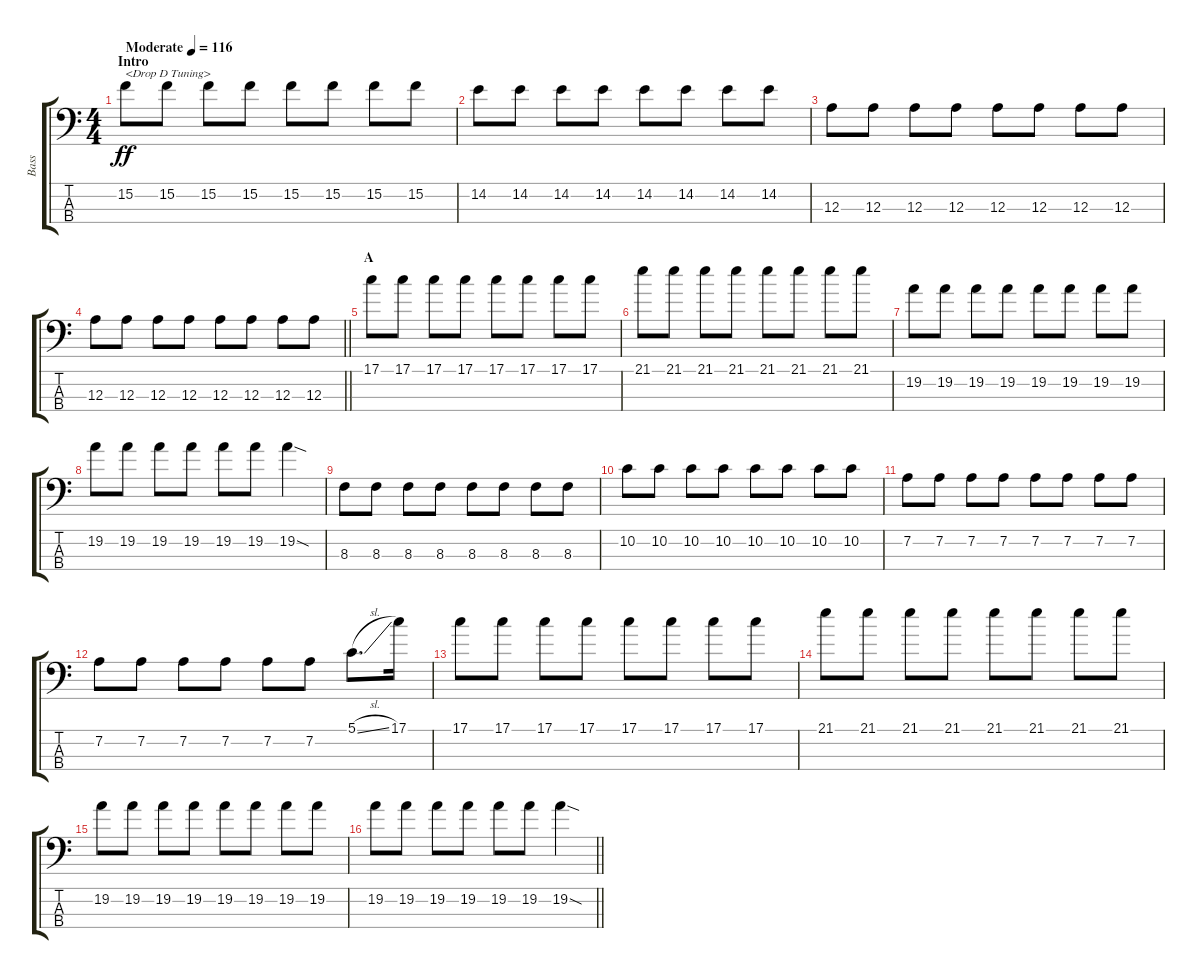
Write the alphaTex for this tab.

\track ("Bass" "Bass") {instrument electricbassfinger}
\staff {score tabs}
\tuning (G2 D2 A1 D1) {hide}
\ts (4 4)
\section ("" "Intro")
\tempo (116 "Moderate")
\clef f4
\ks c
15.2.8{txt "<Drop D Tuning>" dy ff instrument electricbassfinger} 15.2.8 15.2.8 15.2.8 15.2.8 15.2.8 15.2.8 15.2.8 |
14.2.8 14.2.8 14.2.8 14.2.8 14.2.8 14.2.8 14.2.8 14.2.8 |
12.3.8 12.3.8 12.3.8 12.3.8 12.3.8 12.3.8 12.3.8 12.3.8 |
\barLineRight lightlight
12.3.8 12.3.8 12.3.8 12.3.8 12.3.8 12.3.8 12.3.8 12.3.8 |
\section ("" "A")
17.1.8 17.1.8 17.1.8 17.1.8 17.1.8 17.1.8 17.1.8 17.1.8 |
21.1.8 21.1.8 21.1.8 21.1.8 21.1.8 21.1.8 21.1.8 21.1.8 |
19.2.8 19.2.8 19.2.8 19.2.8 19.2.8 19.2.8 19.2.8 19.2.8 |
19.2.8 19.2.8 19.2.8 19.2.8 19.2.8 19.2.8 19.2{sod}.4 |
8.3.8 8.3.8 8.3.8 8.3.8 8.3.8 8.3.8 8.3.8 8.3.8 |
10.2.8 10.2.8 10.2.8 10.2.8 10.2.8 10.2.8 10.2.8 10.2.8 |
7.2.8 7.2.8 7.2.8 7.2.8 7.2.8 7.2.8 7.2.8 7.2.8 |
7.2.8 7.2.8 7.2.8 7.2.8 7.2.8 7.2.8 5.1{sl}.8{d} 17.1.16 |
17.1.8 17.1.8 17.1.8 17.1.8 17.1.8 17.1.8 17.1.8 17.1.8 |
21.1.8 21.1.8 21.1.8 21.1.8 21.1.8 21.1.8 21.1.8 21.1.8 |
19.2.8 19.2.8 19.2.8 19.2.8 19.2.8 19.2.8 19.2.8 19.2.8 |
\barLineRight lightlight
19.2.8 19.2.8 19.2.8 19.2.8 19.2.8 19.2.8 19.2{sod}.4
